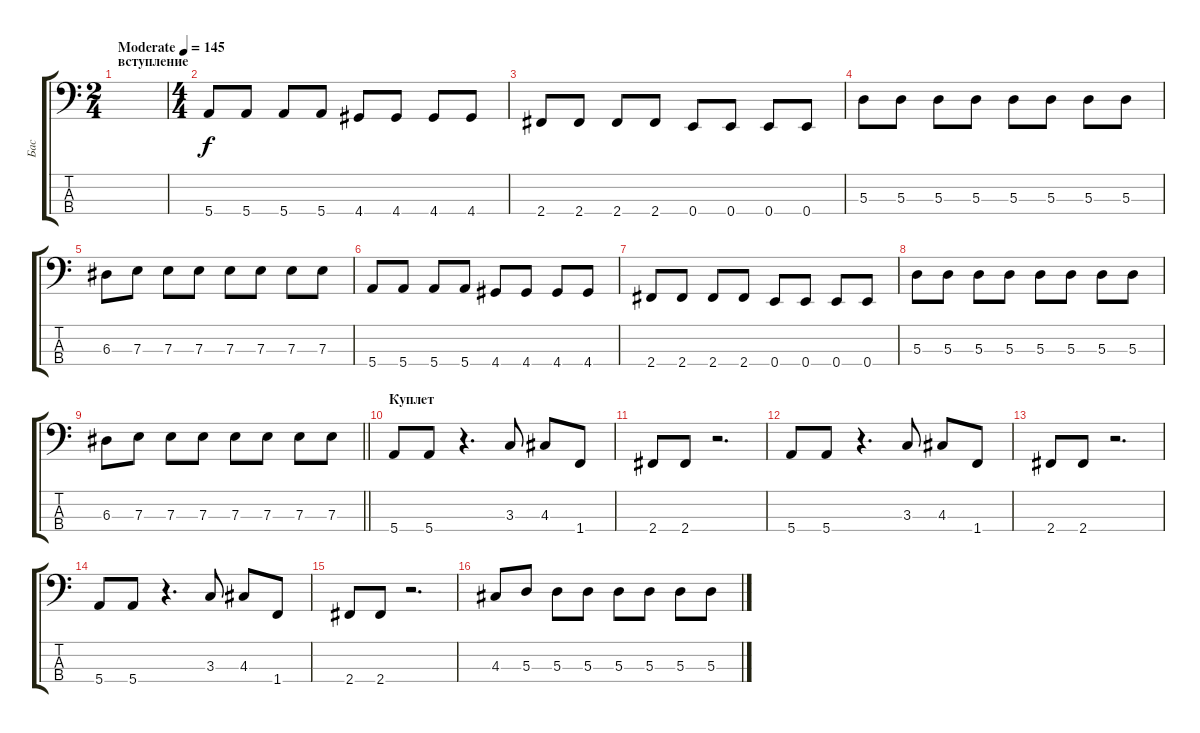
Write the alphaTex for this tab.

\track ("Бас" "Бас") {instrument electricbassfinger}
\staff {score tabs}
\tuning (G2 D2 A1 E1) {hide}
\ts (2 4)
\section ("" "вступление")
\tempo (145 "Moderate")
\clef f4
\ks c
|
\ts (4 4)
5.4.8 5.4.8 5.4.8 5.4.8 4.4.8 4.4.8 4.4.8 4.4.8 |
2.4.8 2.4.8 2.4.8 2.4.8 0.4.8 0.4.8 0.4.8 0.4.8 |
5.3.8 5.3.8 5.3.8 5.3.8 5.3.8 5.3.8 5.3.8 5.3.8 |
6.3.8 7.3.8 7.3.8 7.3.8 7.3.8 7.3.8 7.3.8 7.3.8 |
5.4.8 5.4.8 5.4.8 5.4.8 4.4.8 4.4.8 4.4.8 4.4.8 |
2.4.8 2.4.8 2.4.8 2.4.8 0.4.8 0.4.8 0.4.8 0.4.8 |
5.3.8 5.3.8 5.3.8 5.3.8 5.3.8 5.3.8 5.3.8 5.3.8 |
\barLineRight lightlight
6.3.8 7.3.8 7.3.8 7.3.8 7.3.8 7.3.8 7.3.8 7.3.8 |
\section ("" "Куплет")
5.4.8 5.4.8 r.4{d} 3.3.8 4.3.8 1.4.8 |
2.4.8 2.4.8 r.2{d} |
5.4.8 5.4.8 r.4{d} 3.3.8 4.3.8 1.4.8 |
2.4.8 2.4.8 r.2{d} |
5.4.8 5.4.8 r.4{d} 3.3.8 4.3.8 1.4.8 |
2.4.8 2.4.8 r.2{d} |
4.3.8 5.3.8 5.3.8 5.3.8 5.3.8 5.3.8 5.3.8 5.3.8
